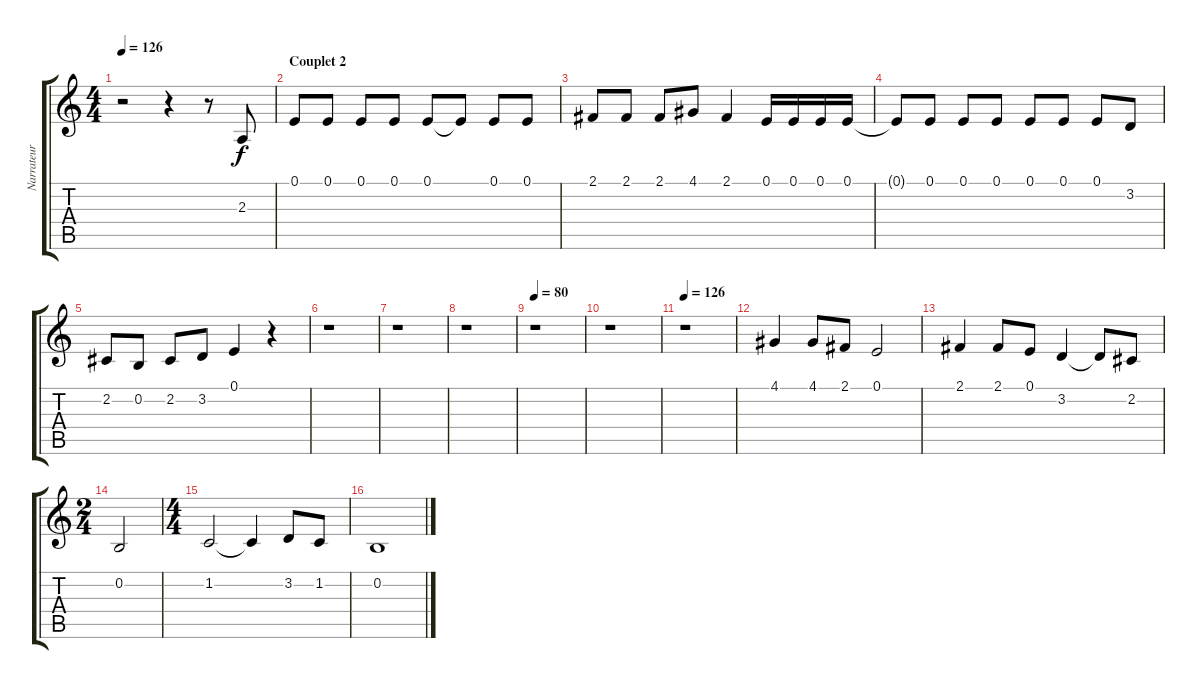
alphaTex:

\track ("Narrateur" "Narrateur") {instrument voiceoohs}
\staff {score tabs}
\tuning (E4 B3 G3 D3 A2 E2) {hide}
\ts (4 4)
\tempo 126
\clef g2
\ks c
r.2{dy f} r.4 r.8 2.3.8 |
\section ("" "Couplet 2")
0.1.8 0.1.8 0.1.8 0.1.8 0.1.8 0.1{t}.8 0.1.8 0.1.8 |
2.1.8 2.1.8 2.1.8 4.1.8 2.1.4 0.1.16 0.1.16 0.1.16 0.1.16 |
0.1{t}.8 0.1.8 0.1.8 0.1.8 0.1.8 0.1.8 0.1.8 3.2.8 |
2.2.8 0.2.8 2.2.8 3.2.8 0.1.4 r.4 |
r.1 |
r.1 |
r.1 |
\tempo 80
r.1 |
r.1 |
\tempo 126
r.1 |
4.1.4{volume 12} 4.1.8 2.1.8 0.1.2 |
2.1.4 2.1.8 0.1.8 3.2.4 3.2{t}.8 2.2.8 |
\ts (2 4)
0.2.2 |
\ts (4 4)
1.2.2 1.2{t}.4 3.2.8 1.2.8 |
0.2.1
